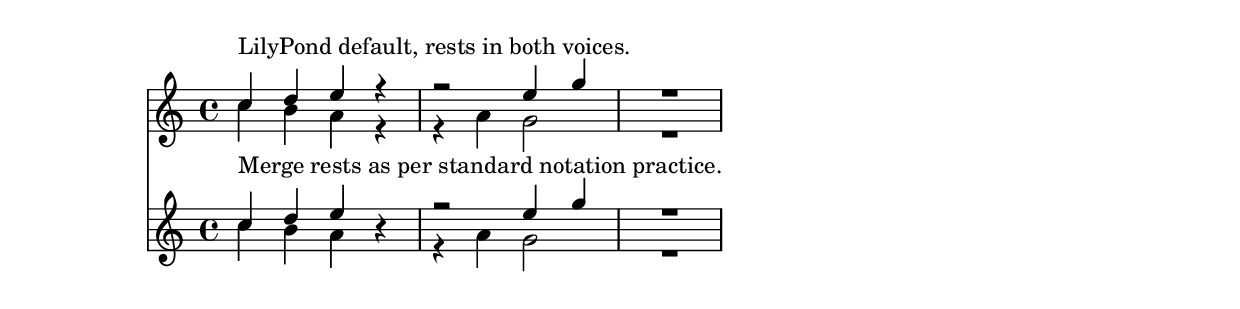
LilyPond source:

%% http://lsr.dsi.unimi.it/LSR/Item?id=336
%% see also http://code.google.com/p/lilypond/issues/detail?id=1228

%% Usage:
%%   \new Staff \with {
%%     \override RestCollision.positioning-done = #merge-rests-on-positioning
%%   } << \somevoice \\ \othervoice >>
%% or (globally):
%%   \layout {
%%     \context {
%%       \Staff
%%       \override RestCollision.positioning-done = #merge-rests-on-positioning
%%     }
%%   } 
%%
%% Limitations:
%% - only handles two voices
%% - does not handle multi-measure/whole-measure rests

#(define (rest-score r)
  (let ((score 0)
	(yoff (ly:grob-property-data r 'Y-offset))
	(sp (ly:grob-property-data r 'staff-position)))
    (if (number? yoff)
	(set! score (+ score 2))
	(if (eq? yoff 'calculation-in-progress)
	    (set! score (- score 3))))
    (and (number? sp)
	 (<= 0 2 sp)
	 (set! score (+ score 2))
	 (set! score (- score (abs (- 1 sp)))))
    score))

#(define (merge-rests-on-positioning grob)
  (let* ((can-merge #f)
	 (elts (ly:grob-object grob 'elements))
	 (num-elts (and (ly:grob-array? elts)
			(ly:grob-array-length elts)))
	 (two-voice? (= num-elts 2)))
    (if two-voice?
	(let* ((v1-grob (ly:grob-array-ref elts 0))
	       (v2-grob (ly:grob-array-ref elts 1))
	       (v1-rest (ly:grob-object v1-grob 'rest))
	       (v2-rest (ly:grob-object v2-grob 'rest)))
	  (and
	   (ly:grob? v1-rest)
	   (ly:grob? v2-rest)	     	   
	   (let* ((v1-duration-log (ly:grob-property v1-rest 'duration-log))
		  (v2-duration-log (ly:grob-property v2-rest 'duration-log))
		  (v1-dot (ly:grob-object v1-rest 'dot))
		  (v2-dot (ly:grob-object v2-rest 'dot))
		  (v1-dot-count (and (ly:grob? v1-dot)
				     (ly:grob-property v1-dot 'dot-count -1)))
		  (v2-dot-count (and (ly:grob? v2-dot)
				     (ly:grob-property v2-dot 'dot-count -1))))
	     (set! can-merge
		   (and 
		    (number? v1-duration-log)
		    (number? v2-duration-log)
		    (= v1-duration-log v2-duration-log)
		    (eq? v1-dot-count v2-dot-count)))
	     (if can-merge
		 ;; keep the rest that looks best:
		 (let* ((keep-v1? (>= (rest-score v1-rest)
				      (rest-score v2-rest)))
			(rest-to-keep (if keep-v1? v1-rest v2-rest))
			(dot-to-kill (if keep-v1? v2-dot v1-dot)))
		   ;; uncomment if you're curious of which rest was chosen:
		   ;;(ly:grob-set-property! v1-rest 'color green)
		   ;;(ly:grob-set-property! v2-rest 'color blue)
		   (ly:grob-suicide! (if keep-v1? v2-rest v1-rest))
		   (if (ly:grob? dot-to-kill)
		       (ly:grob-suicide! dot-to-kill))
		   (ly:grob-set-property! rest-to-keep 'direction 0)
		   (ly:rest::y-offset-callback rest-to-keep)))))))
    (if can-merge
	#t
	(ly:rest-collision::calc-positioning-done grob))))


\score {
  \new Score <<
    \new Staff  <<
      s4-\markup{ LilyPond default, rests in both voices. }
      \relative c'' { c4 d e r | r2  e4 g | R1 } 
      \\
      \relative c'' { c4 b a r | r a g2   | R1 }
    >>       
    \new Staff \with {
      \override RestCollision.positioning-done = #merge-rests-on-positioning
    } 
    <<
      s4-\markup{Merge rests as per standard notation practice.}
      \relative c'' { c4 d e r | r2  e4 g | R1 } 
      \\
      \relative c'' { c4 b a r | r a g2   | R1 }
    >>   
  >>
  \layout {}
}

